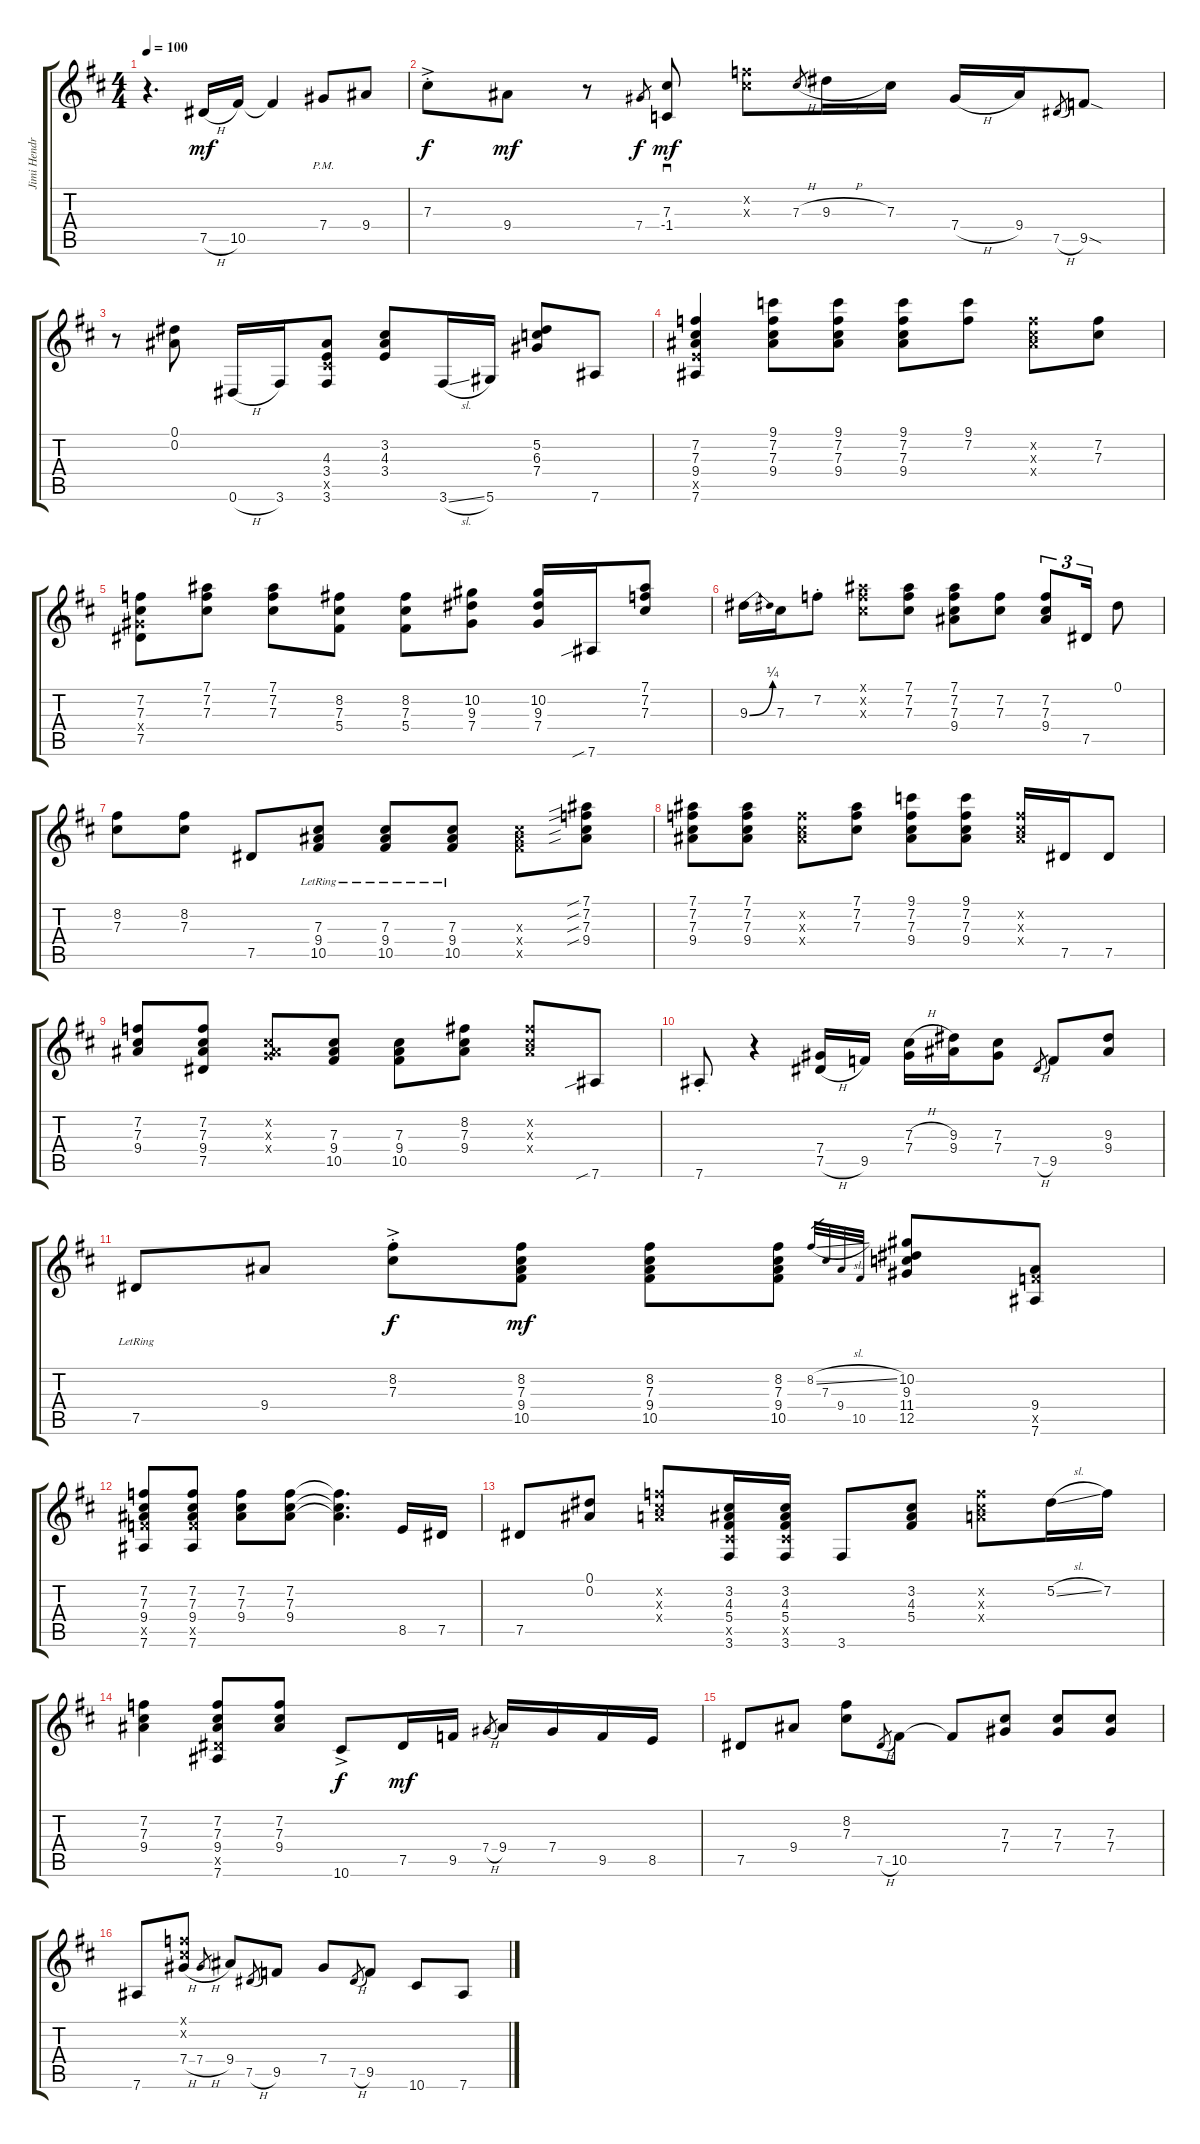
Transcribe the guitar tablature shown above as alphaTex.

\track ("Jimi Hendrix-Distortion Gtr. Tuned Down " "Jimi Hendr") {instrument distortionguitar}
\staff {score tabs}
\tuning (Eb4 Bb3 Gb3 Db3 Ab2 Eb2) {hide}
\ts (4 4)
\tempo 100
\clef g2
\ks d
r.4{d dy mf} 7.5{h}.16 10.5.16 10.5{t}.4 7.4{pm}.8 9.4.8 |
7.3{ac st}.8{dy f} 9.4.8{dy mf} r.8 7.4.8{gr dy f} (7.3 -1.4).8{sd dy mf} (7.2{x} 7.3{x}).8 7.3{h}.8{gr} 9.3{h}.16 7.3.16 7.4{h}.16 9.4.16 7.5{h}.8{gr} 9.5{sod}.8 |
r.8 (0.1 0.2).8 0.6{h}.16 3.6.16 (4.3 3.4 5.5{x} 3.6).8 (3.2 4.3 3.4).8 3.6{sl}.16 5.6.16 (5.2 6.3 7.4).8 7.6.8 |
(7.2 7.3 9.4 8.5{x} 7.6).4 (9.1 7.2 7.3 9.4).8 (9.1 7.2 7.3 9.4).8 (9.1 7.2 7.3 9.4).8 (9.1 7.2).8 (7.2{x} 7.3{x} 9.4{x}).8 (7.2 7.3).8 |
(7.2 7.3 7.4{x} 7.5).8 (7.1 7.2 7.3).8 (7.1 7.2 7.3).8 (8.2 7.3 5.4).8 (8.2 7.3 5.4).8 (10.2 9.3 7.4).8 (10.2 9.3 7.4).16 7.6{sib}.16 (7.1 7.2 7.3).8 |
9.3{be (bend 0 0 60 1)}.16 7.3.16 7.2{st}.8 (7.1{x} 7.2{x} 7.3{x}).8 (7.1 7.2 7.3).8 (7.1 7.2 7.3 9.4).8 (7.2 7.3).8 (7.2 7.3 9.4).8{tu (3 2)} 7.5.16{tu (3 2)} 0.1.8 |
(8.2 7.3).8 (8.2 7.3).8 7.5.8 (7.3{lr} 9.4{lr} 10.5{lr}).8 (7.3{lr} 9.4{lr} 10.5{lr}).8 (7.3{lr} 9.4{lr} 10.5{lr}).8 (7.3{x} 9.4{x} 10.5{x}).8 (7.1{sib} 7.2{sib} 7.3{sib} 9.4{sib}).8 |
(7.1 7.2 7.3 9.4).8 (7.1 7.2 7.3 9.4).8 (7.2{x} 7.3{x} 9.4{x}).8 (7.1 7.2 7.3).8 (9.1 7.2 7.3 9.4).8 (9.1 7.2 7.3 9.4).8 (7.2{x} 7.3{x} 9.4{x}).16 7.5.16 7.5.8 |
(7.2 7.3 9.4).8 (7.2 7.3 9.4 7.5).8 (3.2{x} 4.3{x} 6.4{x}).8 (7.3 9.4 10.5).8 (7.3 9.4 10.5).8 (8.2 7.3 9.4).8 (8.2{x} 7.3{x} 9.4{x}).8 7.6{sib}.8 |
7.6{st}.8 r.4 (7.4 7.5{h}).16 9.5.16 (7.3{h} 7.4).16 (9.3 9.4).16 (7.3 7.4).8 7.5{h}.8{gr} 9.5.8 (9.3 9.4).8 |
7.5{lr}.8 9.4.8 (8.2{ac st} 7.3{ac st}).8{dy f} (8.2 7.3 9.4 10.5).8{dy mf} (8.2 7.3 9.4 10.5).8 (8.2 7.3 9.4 10.5).8 8.2{sl}.32{gr} 7.3.32{gr} 9.4.32{gr} 10.5.32{gr} (10.2 9.3 11.4 12.5).8 (9.4 9.5{x} 7.6).8 |
(7.2 7.3 9.4 9.5{x} 7.6).8 (7.2 7.3 9.4 9.5{x} 7.6).8 (7.2 7.3 9.4).8 (7.2 7.3 9.4).8 (7.2{t} 7.3{t} 9.4{t}).4{d} 8.5.16 7.5.16 |
7.5.8 (0.1 0.2).8 (7.2{x} 7.3{x} 8.4{x}).8 (3.2 4.3 5.4 5.5{x} 3.6).16 (3.2 4.3 5.4 5.5{x} 3.6).16 3.6.8 (3.2 4.3 5.4).8 (7.2{x} 7.3{x} 8.4{x}).8 5.2{sl}.16 7.2.16 |
(7.2 7.3 9.4).4 (7.2 7.3 9.4 7.5{x} 7.6).8 (7.2 7.3 9.4).8 10.6{ac}.8{dy f} 7.5.16{dy mf} 9.5.16 7.4{h}.8{gr} 9.4.16 7.4.16 9.5.16 8.5.16 |
7.5.8 9.4.8 (8.2 7.3).8 7.5{h}.8{gr} 10.5.8 10.5{t}.8 (7.3 7.4).8 (7.3 7.4).8 (7.3 7.4).8 |
7.6.8 (2.1{x} 3.2{x} 7.4{h}).8 7.4{h}.8{gr} 9.4.8 7.5{h}.8{gr} 9.5.8 7.4.8 7.5{h}.8{gr} 9.5.8 10.6.8 7.6.8
